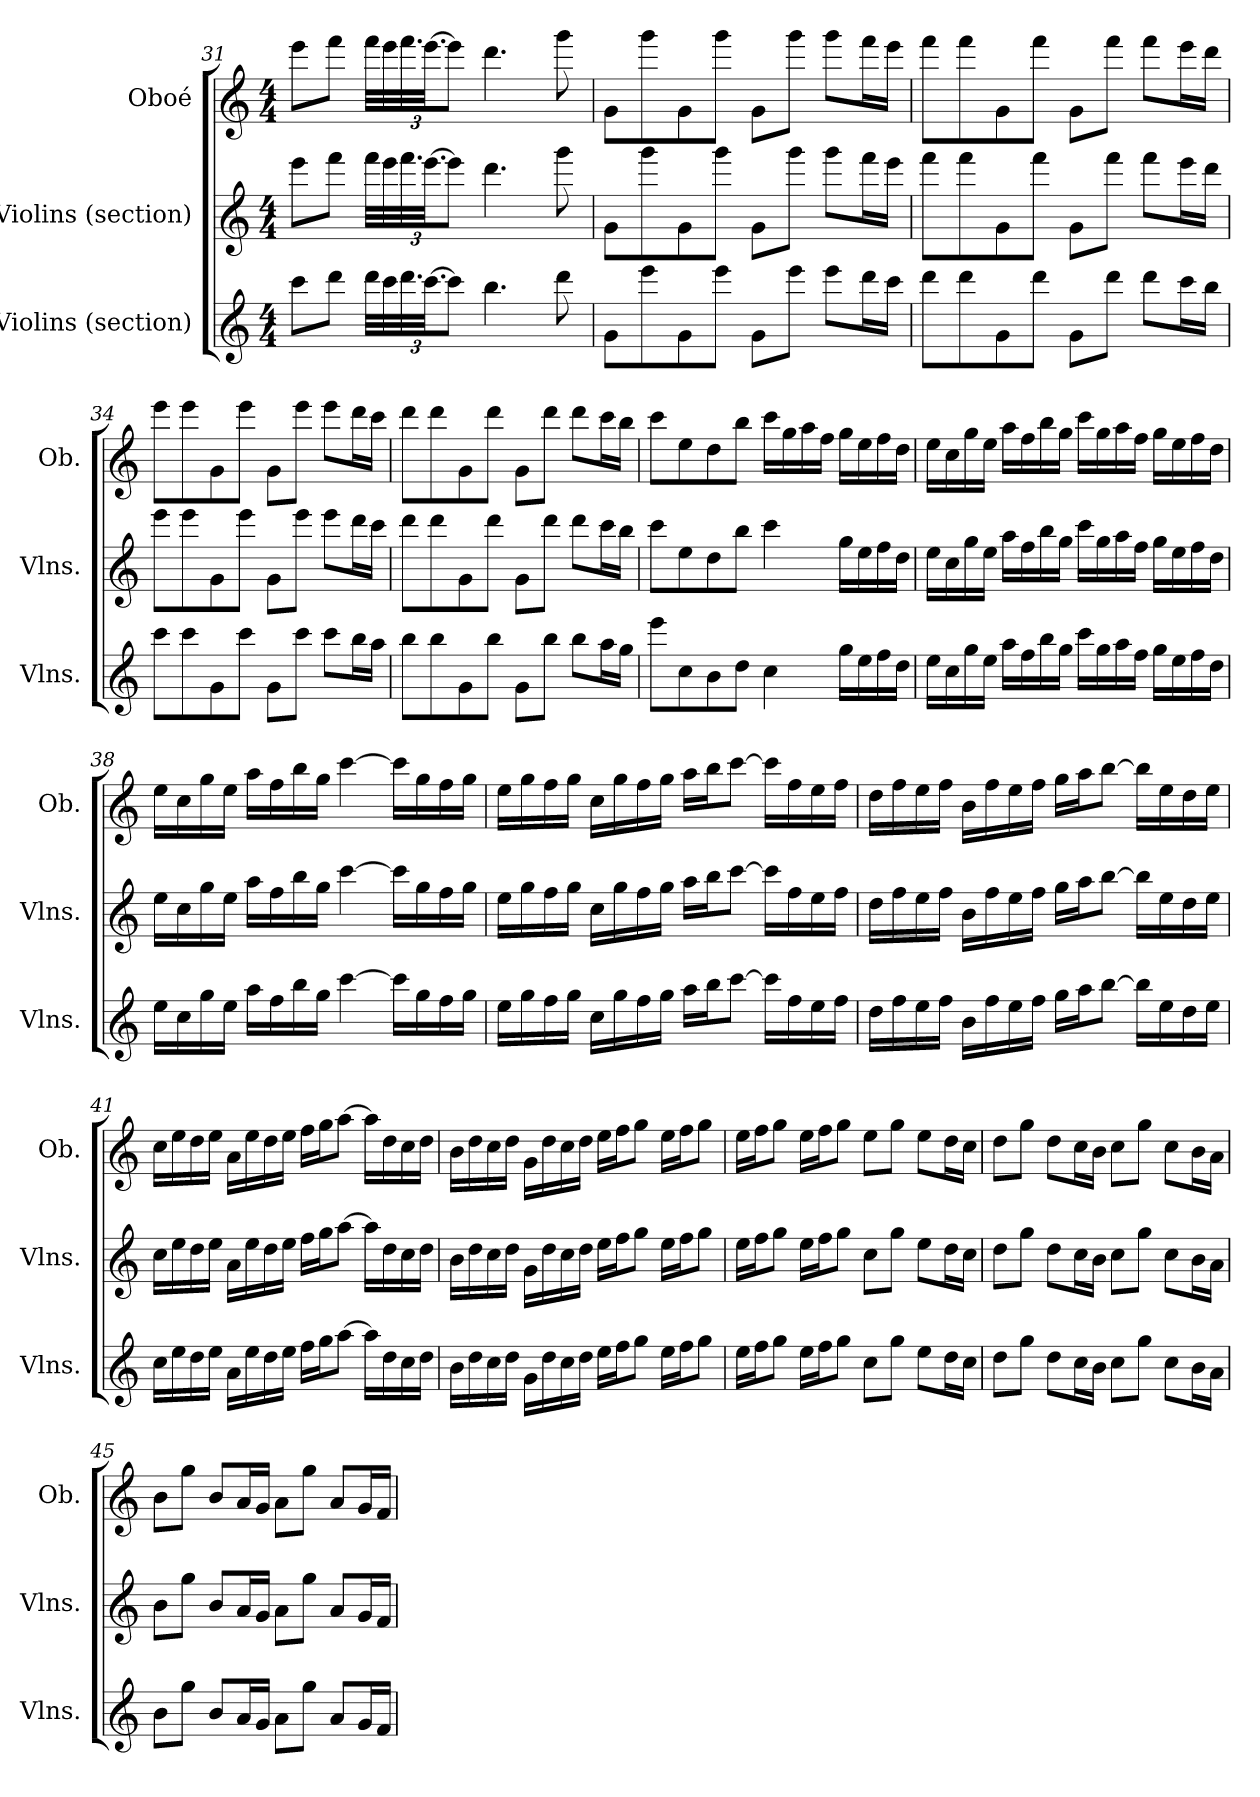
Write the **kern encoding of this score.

**kern	**kern	**kern
*part3	*part2	*part1
*staff3	*staff2	*staff1
*I"Violins (section)	*I"Violins (section)	*I"Oboé
*I'Vlns.	*I'Vlns.	*I'Ob.
*clefG2	*clefG2	*clefG2
*k[]	*k[]	*k[]
*M4/4	*M4/4	*M4/4
=31	=31	=31
8ccc\L	8eee\L	8eee\L
8ddd\J	8fff\J	8fff\J
32ddd\LLL	32fff\LLL	32fff\LLL
32ccc\	32eee\	32eee\
*Xbrackettup	*Xbrackettup	*Xbrackettup
48.ddd\	48.fff\	48.fff\
[48.ccc\JJ	[48.eee\JJ	[48.eee\JJ
8ccc\J]	8eee\J]	8eee\J]
4.bb\	4.ddd\	4.ddd\
8ddd\	8ggg\	8ggg\
=32	=32	=32
8g\L	8g\L	8g\L
8eee\	8ggg\	8ggg\
8g\	8g\	8g\
8eee\J	8ggg\J	8ggg\J
8g\L	8g\L	8g\L
8eee\J	8ggg\J	8ggg\J
8eee\L	8ggg\L	8ggg\L
16ddd\L	16fff\L	16fff\L
16ccc\JJ	16eee\JJ	16eee\JJ
!!LO:PB:g=z
=33	=33	=33
8ddd\L	8fff\L	8fff\L
8ddd\	8fff\	8fff\
8g\	8g\	8g\
8ddd\J	8fff\J	8fff\J
8g\L	8g\L	8g\L
8ddd\J	8fff\J	8fff\J
8ddd\L	8fff\L	8fff\L
16ccc\L	16eee\L	16eee\L
16bb\JJ	16ddd\JJ	16ddd\JJ
=34	=34	=34
8ccc\L	8eee\L	8eee\L
8ccc\	8eee\	8eee\
8g\	8g\	8g\
8ccc\J	8eee\J	8eee\J
8g\L	8g\L	8g\L
8ccc\J	8eee\J	8eee\J
8ccc\L	8eee\L	8eee\L
16bb\L	16ddd\L	16ddd\L
16aa\JJ	16ccc\JJ	16ccc\JJ
=35	=35	=35
8bb\L	8ddd\L	8ddd\L
8bb\	8ddd\	8ddd\
8g\	8g\	8g\
8bb\J	8ddd\J	8ddd\J
8g\L	8g\L	8g\L
8bb\J	8ddd\J	8ddd\J
8bb\L	8ddd\L	8ddd\L
16aa\L	16ccc\L	16ccc\L
16gg\JJ	16bb\JJ	16bb\JJ
!!LO:LB:g=z
=36	=36	=36
8eee\L	8ccc\L	8ccc\L
8cc\	8ee\	8ee\
8b\	8dd\	8dd\
8dd\J	8bb\J	8bb\J
4cc\	4ccc\	16ccc\LL
.	.	16gg\
.	.	16aa\
.	.	16ff\JJ
16gg\LL	16gg\LL	16gg\LL
16ee\	16ee\	16ee\
16ff\	16ff\	16ff\
16dd\JJ	16dd\JJ	16dd\JJ
=37	=37	=37
16ee\LL	16ee\LL	16ee\LL
16cc\	16cc\	16cc\
16gg\	16gg\	16gg\
16ee\JJ	16ee\JJ	16ee\JJ
16aa\LL	16aa\LL	16aa\LL
16ff\	16ff\	16ff\
16bb\	16bb\	16bb\
16gg\JJ	16gg\JJ	16gg\JJ
16ccc\LL	16ccc\LL	16ccc\LL
16gg\	16gg\	16gg\
16aa\	16aa\	16aa\
16ff\JJ	16ff\JJ	16ff\JJ
16gg\LL	16gg\LL	16gg\LL
16ee\	16ee\	16ee\
16ff\	16ff\	16ff\
16dd\JJ	16dd\JJ	16dd\JJ
=38	=38	=38
16ee\LL	16ee\LL	16ee\LL
16cc\	16cc\	16cc\
16gg\	16gg\	16gg\
16ee\JJ	16ee\JJ	16ee\JJ
16aa\LL	16aa\LL	16aa\LL
16ff\	16ff\	16ff\
16bb\	16bb\	16bb\
16gg\JJ	16gg\JJ	16gg\JJ
[4ccc\	[4ccc\	[4ccc\
16ccc\LL]	16ccc\LL]	16ccc\LL]
16gg\	16gg\	16gg\
16ff\	16ff\	16ff\
16gg\JJ	16gg\JJ	16gg\JJ
!!LO:LB:g=z
=39	=39	=39
16ee\LL	16ee\LL	16ee\LL
16gg\	16gg\	16gg\
16ff\	16ff\	16ff\
16gg\JJ	16gg\JJ	16gg\JJ
16cc\LL	16cc\LL	16cc\LL
16gg\	16gg\	16gg\
16ff\	16ff\	16ff\
16gg\JJ	16gg\JJ	16gg\JJ
16aa\LL	16aa\LL	16aa\LL
16bb\J	16bb\J	16bb\J
[8ccc\J	[8ccc\J	[8ccc\J
16ccc\LL]	16ccc\LL]	16ccc\LL]
16ff\	16ff\	16ff\
16ee\	16ee\	16ee\
16ff\JJ	16ff\JJ	16ff\JJ
=40	=40	=40
16dd\LL	16dd\LL	16dd\LL
16ff\	16ff\	16ff\
16ee\	16ee\	16ee\
16ff\JJ	16ff\JJ	16ff\JJ
16b\LL	16b\LL	16b\LL
16ff\	16ff\	16ff\
16ee\	16ee\	16ee\
16ff\JJ	16ff\JJ	16ff\JJ
16gg\LL	16gg\LL	16gg\LL
16aa\J	16aa\J	16aa\J
[8bb\J	[8bb\J	[8bb\J
16bb\LL]	16bb\LL]	16bb\LL]
16ee\	16ee\	16ee\
16dd\	16dd\	16dd\
16ee\JJ	16ee\JJ	16ee\JJ
!!LO:LB:g=z
=41	=41	=41
16cc\LL	16cc\LL	16cc\LL
16ee\	16ee\	16ee\
16dd\	16dd\	16dd\
16ee\JJ	16ee\JJ	16ee\JJ
16a\LL	16a\LL	16a\LL
16ee\	16ee\	16ee\
16dd\	16dd\	16dd\
16ee\JJ	16ee\JJ	16ee\JJ
16ff\LL	16ff\LL	16ff\LL
16gg\J	16gg\J	16gg\J
[8aa\J	[8aa\J	[8aa\J
16aa\LL]	16aa\LL]	16aa\LL]
16dd\	16dd\	16dd\
16cc\	16cc\	16cc\
16dd\JJ	16dd\JJ	16dd\JJ
=42	=42	=42
16b\LL	16b\LL	16b\LL
16dd\	16dd\	16dd\
16cc\	16cc\	16cc\
16dd\JJ	16dd\JJ	16dd\JJ
16g\LL	16g\LL	16g\LL
16dd\	16dd\	16dd\
16cc\	16cc\	16cc\
16dd\JJ	16dd\JJ	16dd\JJ
16ee\LL	16ee\LL	16ee\LL
16ff\J	16ff\J	16ff\J
8gg\J	8gg\J	8gg\J
16ee\LL	16ee\LL	16ee\LL
16ff\J	16ff\J	16ff\J
8gg\J	8gg\J	8gg\J
=43	=43	=43
16ee\LL	16ee\LL	16ee\LL
16ff\J	16ff\J	16ff\J
8gg\J	8gg\J	8gg\J
16ee\LL	16ee\LL	16ee\LL
16ff\J	16ff\J	16ff\J
8gg\J	8gg\J	8gg\J
8cc\L	8cc\L	8ee\L
8gg\J	8gg\J	8gg\J
8ee\L	8ee\L	8ee\L
16dd\L	16dd\L	16dd\L
16cc\JJ	16cc\JJ	16cc\JJ
!!LO:LB:g=z
=44	=44	=44
8dd\L	8dd\L	8dd\L
8gg\J	8gg\J	8gg\J
8dd\L	8dd\L	8dd\L
16cc\L	16cc\L	16cc\L
16b\JJ	16b\JJ	16b\JJ
8cc\L	8cc\L	8cc\L
8gg\J	8gg\J	8gg\J
8cc\L	8cc\L	8cc\L
16b\L	16b\L	16b\L
16a\JJ	16a\JJ	16a\JJ
=45	=45	=45
8b\L	8b\L	8b\L
8gg\J	8gg\J	8gg\J
8b/L	8b/L	8b/L
16a/L	16a/L	16a/L
16g/JJ	16g/JJ	16g/JJ
8a\L	8a\L	8a\L
8gg\J	8gg\J	8gg\J
8a/L	8a/L	8a/L
16g/L	16g/L	16g/L
16f/JJ	16f/JJ	16f/JJ
=	=	=
*-	*-	*-
